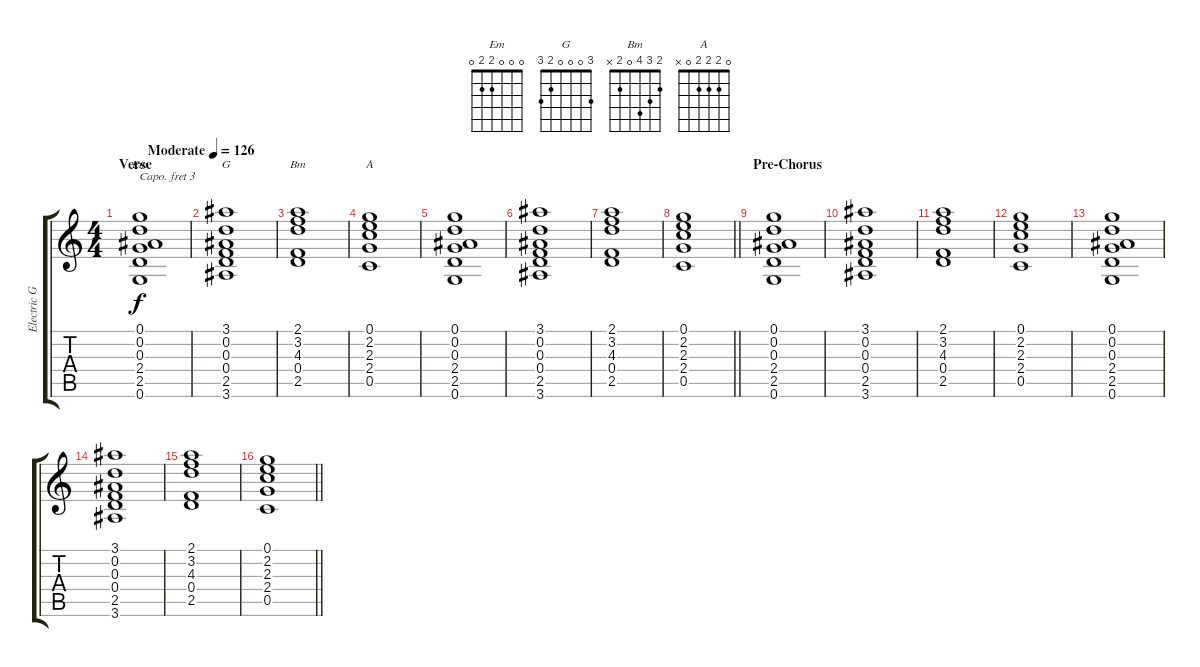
\track ("Electric Guitar" "Electric G") {instrument electricguitarclean}
\staff {score tabs}
\capo 3
\tuning (E4 B3 G3 D3 A2 E2) {hide}
\chord ("Em" 0 0 0 2 2 0)
\chord ("G" 3 0 0 0 2 3)
\chord ("Bm" 2 3 4 0 2 x)
\chord ("A" 0 2 2 2 0 x)
\ts (4 4)
\section ("" "Verse")
\tempo (126 "Moderate")
\clef g2
\ks c
(0.1 0.2 0.3 2.4 2.5 0.6).1{ch "Em" dy f instrument electricguitarclean} |
(3.1 0.2 0.3 0.4 2.5 3.6).1{ch "G"} |
(2.1 3.2 4.3 0.4 2.5).1{ch "Bm"} |
(0.1 2.2 2.3 2.4 0.5).1{ch "A"} |
(0.1 0.2 0.3 2.4 2.5 0.6).1 |
(3.1 0.2 0.3 0.4 2.5 3.6).1 |
(2.1 3.2 4.3 0.4 2.5).1 |
\barLineRight lightlight
(0.1 2.2 2.3 2.4 0.5).1 |
\section ("" "Pre-Chorus")
(0.1 0.2 0.3 2.4 2.5 0.6).1 |
(3.1 0.2 0.3 0.4 2.5 3.6).1 |
(2.1 3.2 4.3 0.4 2.5).1 |
(0.1 2.2 2.3 2.4 0.5).1 |
(0.1 0.2 0.3 2.4 2.5 0.6).1 |
(3.1 0.2 0.3 0.4 2.5 3.6).1 |
(2.1 3.2 4.3 0.4 2.5).1 |
\barLineRight lightlight
(0.1 2.2 2.3 2.4 0.5).1
